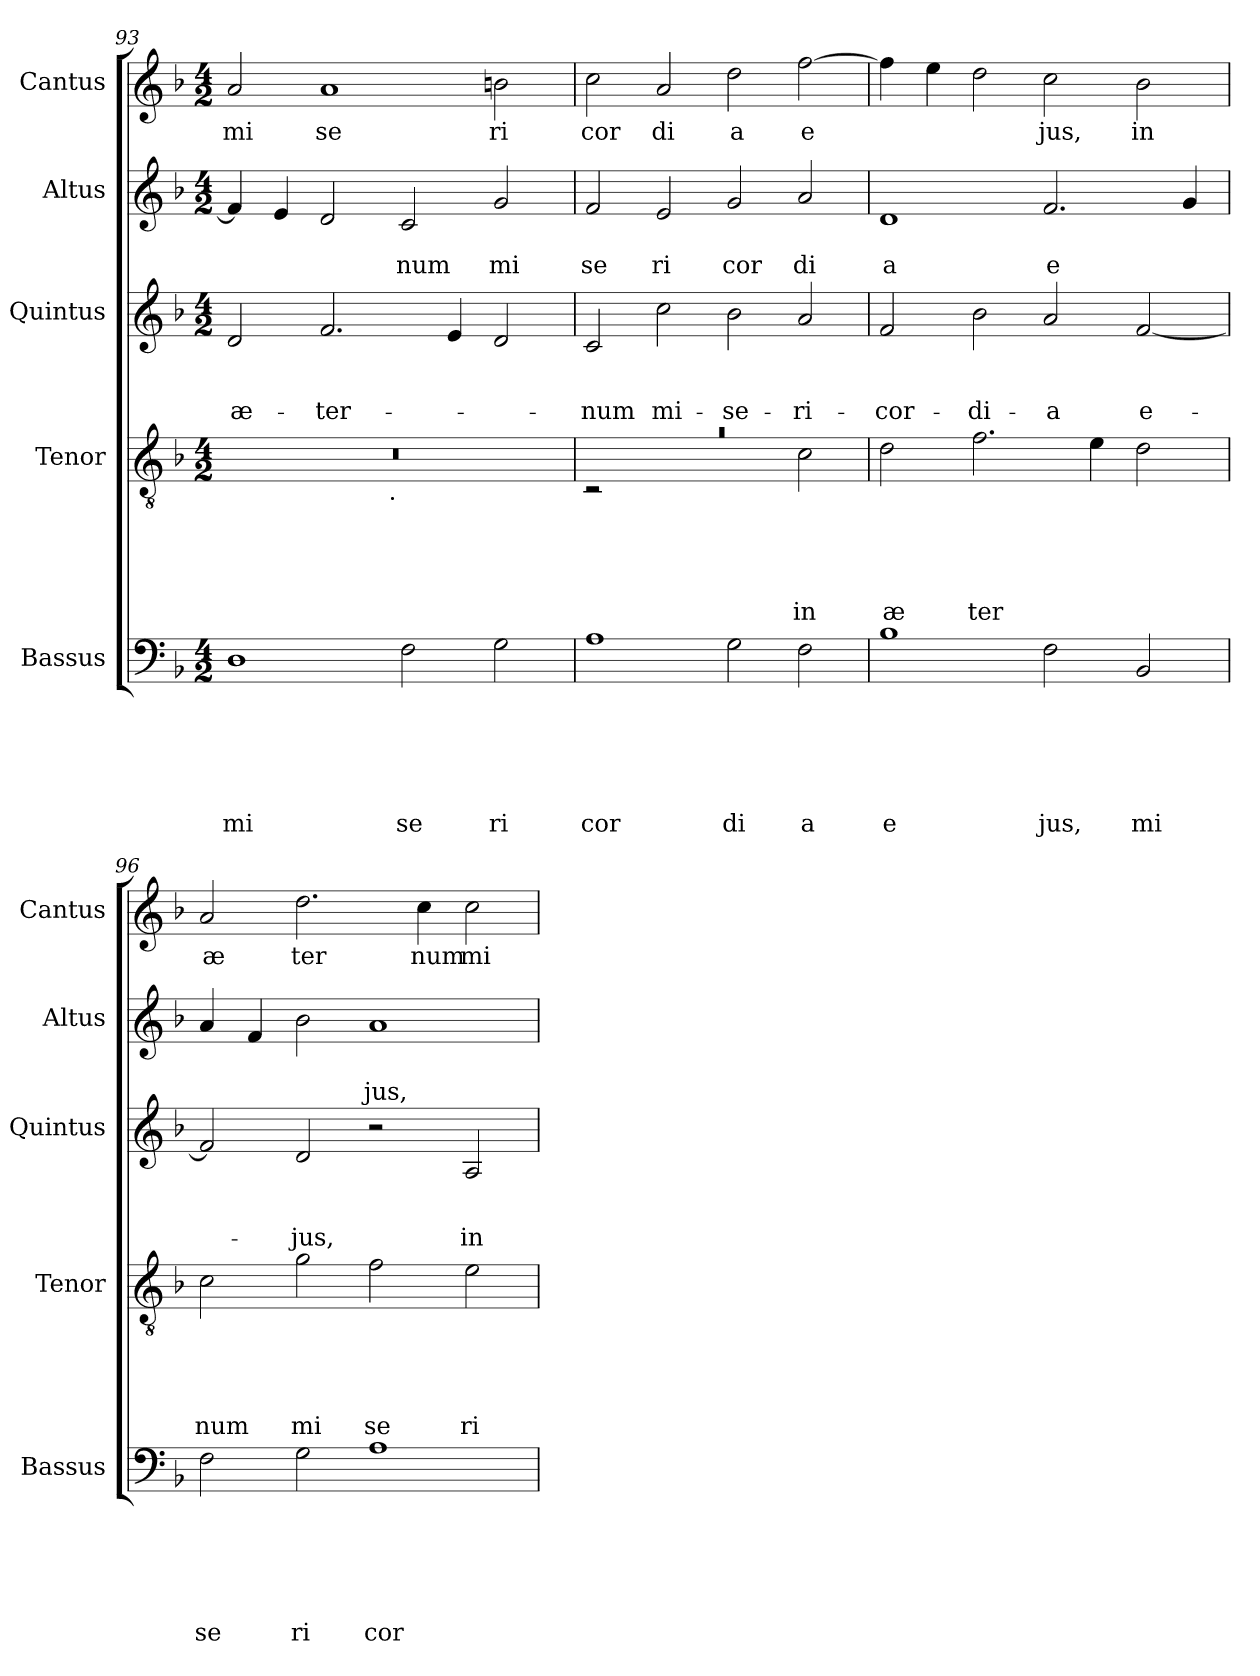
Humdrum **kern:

**kern	**text	**text	**text	**text	**text	**text	**kern	**text	**text	**text	**text	**text	**kern	**text	**text	**text	**kern	**text	**text	**kern	**text
*part5	*part5	*part5	*part5	*part5	*part5	*part5	*part4	*part4	*part4	*part4	*part4	*part4	*part3	*part3	*part3	*part3	*part2	*part2	*part2	*part1	*part1
*staff5	*staff5	*staff5	*staff5	*staff5	*staff5	*staff5	*staff4	*staff4	*staff4	*staff4	*staff4	*staff4	*staff3	*staff3	*staff3	*staff3	*staff2	*staff2	*staff2	*staff1	*staff1
*I"Bassus	*	*	*	*	*	*	*I"Tenor	*	*	*	*	*	*I"Quintus	*	*	*	*I"Altus	*	*	*I"Cantus	*
*I'Bassus	*	*	*	*	*	*	*I'Tenor	*	*	*	*	*	*I'Quintus	*	*	*	*I'Altus	*	*	*I'Cantus	*
*clefF4	*	*	*	*	*	*	*clefGv2	*	*	*	*	*	*clefG2	*	*	*	*clefG2	*	*	*clefG2	*
*k[b-]	*	*	*	*	*	*	*k[b-]	*	*	*	*	*	*k[b-]	*	*	*	*k[b-]	*	*	*k[b-]	*
*F:	*	*	*	*	*	*	*F:	*	*	*	*	*	*F:	*	*	*	*F:	*	*	*F:	*
*M4/2	*	*	*	*	*	*	*M4/2	*	*	*	*	*	*M4/2	*	*	*	*M4/2	*	*	*M4/2	*
=93	=93	=93	=93	=93	=93	=93	=93	=93	=93	=93	=93	=93	=93	=93	=93	=93	=93	=93	=93	=93	=93
!	!	!	!	!	!	!LO:LY:b	!	!	!	!	!	!	!	!	!	!LO:LY:b	!	!	!	!	!LO:LY:b
*	*	*	*	*	*	*	*^	*	*	*	*	*	*	*	*	*	*	*	*	*	*
1D	.	.	.	.	.	mi	0r	2ryy	.	.	.	.	.	2d/	.	.	æ-	4f/]	.	.	2a/	mi
.	.	.	.	.	.	.	.	.	.	.	.	.	.	.	.	.	.	4e/	.	.	.	.
!	!	!	!	!	!	!	!	!	!	!	!	!	!	!	!	!	!LO:LY:b	!	!	!	!	!LO:LY:b
.	.	.	.	.	.	.	.	4...ryy	.	.	.	.	.	2.f/	.	.	-ter-	2d/	.	.	1a	se
!	!	!	!	!	!	!	!	!LO:TX:b:t=.	!	!	!	!	!	!	!	!	!	!	!	!	!	!
.	.	.	.	.	.	.	.	1ryy	.	.	.	.	.	.	.	.	.	.	.	.	.	.
!	!	!	!	!	!	!LO:LY:b	!	!	!	!	!	!	!	!	!	!	!	!	!	!LO:LY:b	!	!
2F\	.	.	.	.	.	se	.	.	.	.	.	.	.	.	.	.	.	2c/	.	num	.	.
.	.	.	.	.	.	.	.	.	.	.	.	.	.	4e/	.	.	.	.	.	.	.	.
!	!	!	!	!	!	!LO:LY:b	!	!	!	!	!	!	!	!	!	!	!	!	!	!LO:LY:b	!	!LO:LY:b
2G\	.	.	.	.	.	ri	.	.	.	.	.	.	.	2d/	.	.	.	2g/	.	mi	2bn\	ri
.	.	.	.	.	.	.	.	32ryy	.	.	.	.	.	.	.	.	.	.	.	.	.	.
=94	=94	=94	=94	=94	=94	=94	=94	=94	=94	=94	=94	=94	=94	=94	=94	=94	=94	=94	=94	=94	=94	=94
!	!	!	!	!	!	!LO:LY:b	!LO:N:vis=1	!	!	!	!	!	!	!	!	!	!LO:LY:b	!	!	!LO:LY:b	!	!LO:LY:b
1A	.	.	.	.	.	cor	0ra	2rC	.	.	.	.	.	2c/	.	.	-num	2f/	.	se	2cc\	cor
!	!	!	!	!	!	!	!	!	!	!	!	!	!	!	!	!	!LO:LY:b	!	!	!LO:LY:b	!	!LO:LY:b
.	.	.	.	.	.	.	.	1ryy	.	.	.	.	.	2cc\	.	.	mi-	2e/	.	ri	2a/	di
!	!	!	!	!	!	!LO:LY:b	!	!	!	!	!	!	!	!	!	!	!LO:LY:b	!	!	!LO:LY:b	!	!LO:LY:b
2G\	.	.	.	.	.	di	.	.	.	.	.	.	.	2b-\	.	.	-se-	2g/	.	cor	2dd\	a
!	!	!	!	!	!	!LO:LY:b	!	!	!	!	!	!	!LO:LY:b	!	!	!	!LO:LY:b	!	!	!LO:LY:b	!	!LO:LY:b
2F\	.	.	.	.	.	a	.	2c\	.	.	.	.	in	2a/	.	.	-ri-	2a/	.	di	[>2ff\	e
=95	=95	=95	=95	=95	=95	=95	=95	=95	=95	=95	=95	=95	=95	=95	=95	=95	=95	=95	=95	=95	=95	=95
!	!	!	!	!	!	!LO:LY:b	!	!	!	!	!	!	!LO:LY:b	!	!	!	!LO:LY:b	!	!	!LO:LY:b	!	!
*	*	*	*	*	*	*	*v	*v	*	*	*	*	*	*	*	*	*	*	*	*	*	*
1B-	.	.	.	.	.	e	2d\	.	.	.	.	æ	2f/	.	.	-cor-	1d	.	a	4ff\]	.
.	.	.	.	.	.	.	.	.	.	.	.	.	.	.	.	.	.	.	.	4ee\	.
!	!	!	!	!	!	!	!	!	!	!	!	!LO:LY:b	!	!	!	!LO:LY:b	!	!	!	!	!
.	.	.	.	.	.	.	2.f\	.	.	.	.	ter	2b-\	.	.	-di-	.	.	.	2dd\	.
!	!	!	!	!	!	!LO:LY:b	!	!	!	!	!	!	!	!	!	!LO:LY:b	!	!	!LO:LY:b	!	!LO:LY:b
2F\	.	.	.	.	.	jus,	.	.	.	.	.	.	2a/	.	.	-a	2.f/	.	e	2cc\	jus,
.	.	.	.	.	.	.	4e\	.	.	.	.	.	.	.	.	.	.	.	.	.	.
!	!	!	!	!	!	!LO:LY:b	!	!	!	!	!	!	!	!	!	!LO:LY:b	!	!	!	!	!LO:LY:b
2BB-/	.	.	.	.	.	mi	2d\	.	.	.	.	.	[<2f/	.	.	e-	.	.	.	2b-\	in
.	.	.	.	.	.	.	.	.	.	.	.	.	.	.	.	.	4g/	.	.	.	.
=96	=96	=96	=96	=96	=96	=96	=96	=96	=96	=96	=96	=96	=96	=96	=96	=96	=96	=96	=96	=96	=96
!	!	!	!	!	!	!LO:LY:b	!	!	!	!	!	!LO:LY:b	!	!	!	!	!	!	!	!	!LO:LY:b
2F\	.	.	.	.	.	se	2c\	.	.	.	.	num	2f/]	.	.	.	4a/	.	.	2a/	æ
.	.	.	.	.	.	.	.	.	.	.	.	.	.	.	.	.	4f/	.	.	.	.
!	!	!	!	!	!	!LO:LY:b	!	!	!	!	!	!LO:LY:b	!	!	!	!LO:LY:b	!	!	!	!	!LO:LY:b
2G\	.	.	.	.	.	ri	2g\	.	.	.	.	mi	2d/	.	.	-jus,	2b-\	.	.	2.dd\	ter
!	!	!	!	!	!	!LO:LY:b	!	!	!	!	!	!LO:LY:b	!	!	!	!	!	!	!LO:LY:b	!	!
1A	.	.	.	.	.	cor	2f\	.	.	.	.	se	2r	.	.	.	1a	.	jus,	.	.
!	!	!	!	!	!	!	!	!	!	!	!	!	!	!	!	!	!	!	!	!	!LO:LY:b
.	.	.	.	.	.	.	.	.	.	.	.	.	.	.	.	.	.	.	.	4cc\	num
!	!	!	!	!	!	!	!	!	!	!	!	!LO:LY:b	!	!	!	!LO:LY:b	!	!	!	!	!LO:LY:b
.	.	.	.	.	.	.	2e\	.	.	.	.	ri	2A/	.	.	in	.	.	.	2cc\	mi
=	=	=	=	=	=	=	=	=	=	=	=	=	=	=	=	=	=	=	=	=	=
*-	*-	*-	*-	*-	*-	*-	*-	*-	*-	*-	*-	*-	*-	*-	*-	*-	*-	*-	*-	*-	*-
